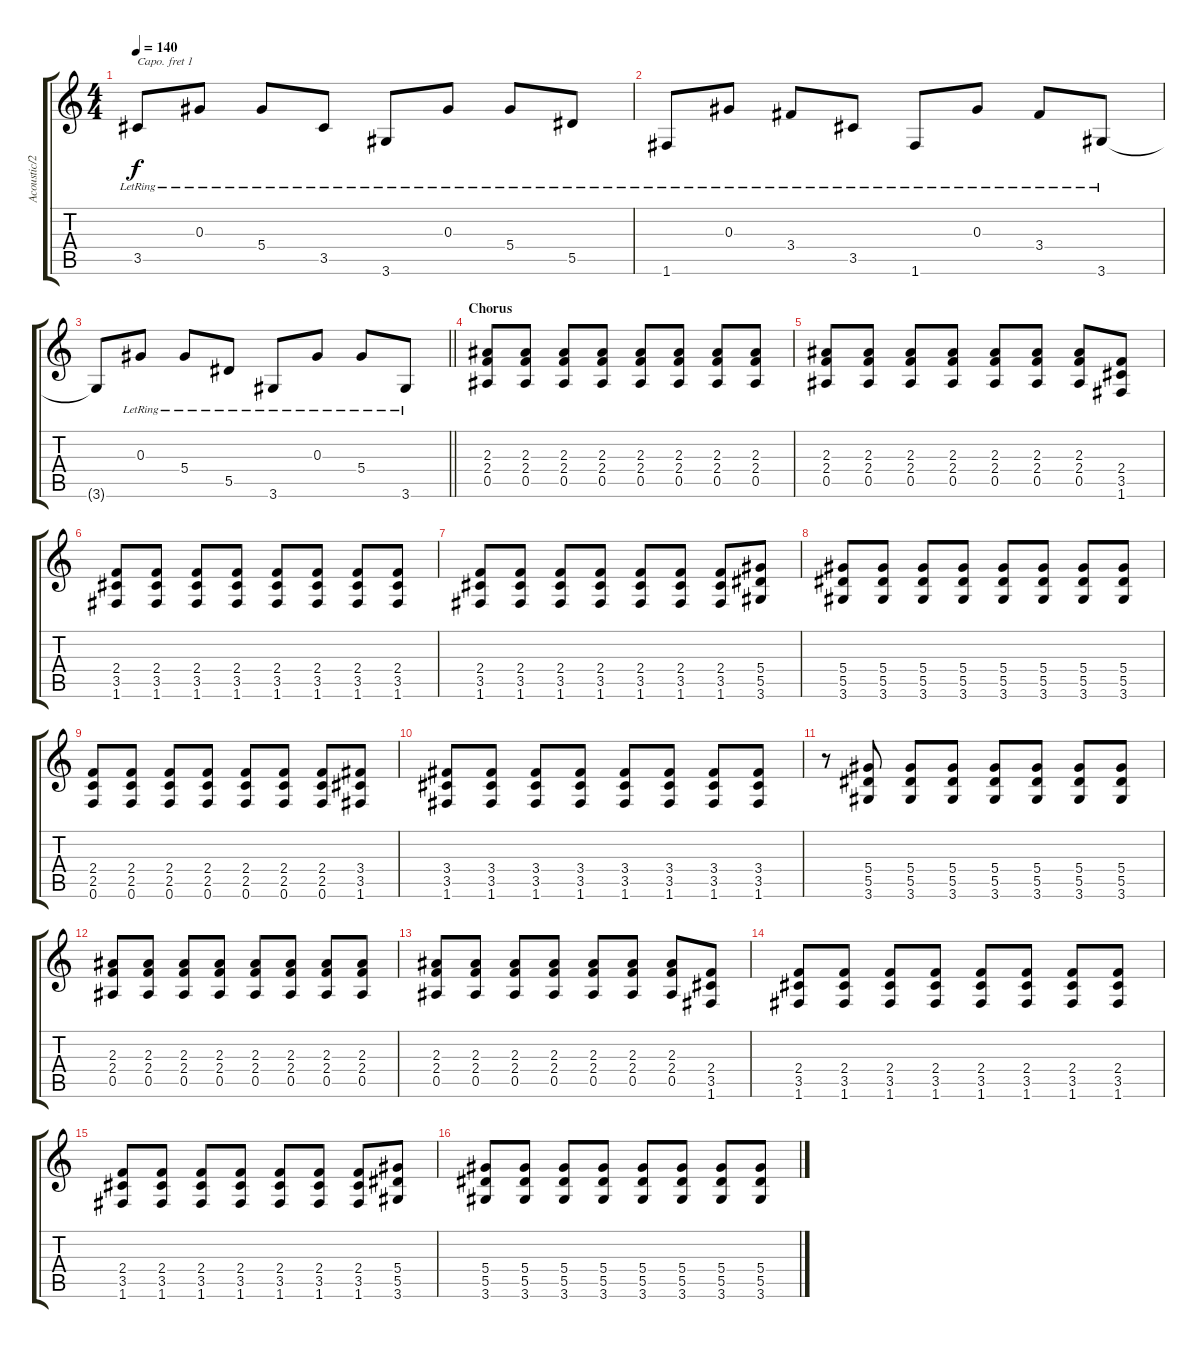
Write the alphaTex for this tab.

\track ("Acoustic/2nd" "Acoustic/2") {instrument acousticguitarsteel}
\staff {score tabs}
\capo 1
\tuning (E4 B3 G3 D3 A2 E2) {hide}
\ts (4 4)
\tempo 140
\clef g2
\ks c
3.5{lr}.8{dy f} 0.3{lr}.8 5.4{lr}.8 3.5{lr}.8 3.6{lr}.8 0.3{lr}.8 5.4{lr}.8 5.5{lr}.8 |
1.6{lr}.8 0.3{lr}.8 3.4{lr}.8 3.5{lr}.8 1.6{lr}.8 0.3{lr}.8 3.4{lr}.8 3.6{lr}.8 |
\barLineRight lightlight
3.6{t}.8 0.3{lr}.8 5.4{lr}.8 5.5{lr}.8 3.6{lr}.8 0.3{lr}.8 5.4{lr}.8 3.6{lr}.8 |
\section ("" "Chorus")
(2.3 2.4 0.5).8 (2.3 2.4 0.5).8 (2.3 2.4 0.5).8 (2.3 2.4 0.5).8 (2.3 2.4 0.5).8 (2.3 2.4 0.5).8 (2.3 2.4 0.5).8 (2.3 2.4 0.5).8 |
(2.3 2.4 0.5).8 (2.3 2.4 0.5).8 (2.3 2.4 0.5).8 (2.3 2.4 0.5).8 (2.3 2.4 0.5).8 (2.3 2.4 0.5).8 (2.3 2.4 0.5).8 (2.4 3.5 1.6).8 |
(2.4 3.5 1.6).8 (2.4 3.5 1.6).8 (2.4 3.5 1.6).8 (2.4 3.5 1.6).8 (2.4 3.5 1.6).8 (2.4 3.5 1.6).8 (2.4 3.5 1.6).8 (2.4 3.5 1.6).8 |
(2.4 3.5 1.6).8 (2.4 3.5 1.6).8 (2.4 3.5 1.6).8 (2.4 3.5 1.6).8 (2.4 3.5 1.6).8 (2.4 3.5 1.6).8 (2.4 3.5 1.6).8 (5.4 5.5 3.6).8 |
(5.4 5.5 3.6).8 (5.4 5.5 3.6).8 (5.4 5.5 3.6).8 (5.4 5.5 3.6).8 (5.4 5.5 3.6).8 (5.4 5.5 3.6).8 (5.4 5.5 3.6).8 (5.4 5.5 3.6).8 |
(2.4 2.5 0.6).8 (2.4 2.5 0.6).8 (2.4 2.5 0.6).8 (2.4 2.5 0.6).8 (2.4 2.5 0.6).8 (2.4 2.5 0.6).8 (2.4 2.5 0.6).8 (3.4 3.5 1.6).8 |
(3.4 3.5 1.6).8 (3.4 3.5 1.6).8 (3.4 3.5 1.6).8 (3.4 3.5 1.6).8 (3.4 3.5 1.6).8 (3.4 3.5 1.6).8 (3.4 3.5 1.6).8 (3.4 3.5 1.6).8 |
r.8 (5.4 5.5 3.6).8 (5.4 5.5 3.6).8 (5.4 5.5 3.6).8 (5.4 5.5 3.6).8 (5.4 5.5 3.6).8 (5.4 5.5 3.6).8 (5.4 5.5 3.6).8 |
(2.3 2.4 0.5).8 (2.3 2.4 0.5).8 (2.3 2.4 0.5).8 (2.3 2.4 0.5).8 (2.3 2.4 0.5).8 (2.3 2.4 0.5).8 (2.3 2.4 0.5).8 (2.3 2.4 0.5).8 |
(2.3 2.4 0.5).8 (2.3 2.4 0.5).8 (2.3 2.4 0.5).8 (2.3 2.4 0.5).8 (2.3 2.4 0.5).8 (2.3 2.4 0.5).8 (2.3 2.4 0.5).8 (2.4 3.5 1.6).8 |
(2.4 3.5 1.6).8 (2.4 3.5 1.6).8 (2.4 3.5 1.6).8 (2.4 3.5 1.6).8 (2.4 3.5 1.6).8 (2.4 3.5 1.6).8 (2.4 3.5 1.6).8 (2.4 3.5 1.6).8 |
(2.4 3.5 1.6).8 (2.4 3.5 1.6).8 (2.4 3.5 1.6).8 (2.4 3.5 1.6).8 (2.4 3.5 1.6).8 (2.4 3.5 1.6).8 (2.4 3.5 1.6).8 (5.4 5.5 3.6).8 |
(5.4 5.5 3.6).8 (5.4 5.5 3.6).8 (5.4 5.5 3.6).8 (5.4 5.5 3.6).8 (5.4 5.5 3.6).8 (5.4 5.5 3.6).8 (5.4 5.5 3.6).8 (5.4 5.5 3.6).8
